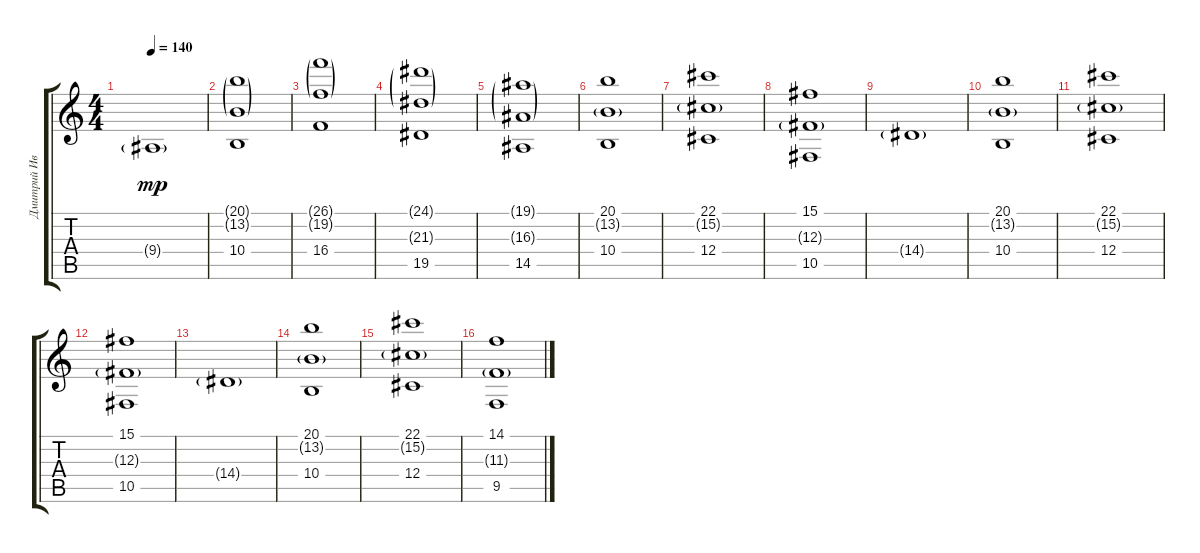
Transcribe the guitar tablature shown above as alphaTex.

\track ("Дмитрий Иванов" "Дмитрий Ив") {instrument viola}
\staff {score tabs}
\tuning (Eb4 Bb3 Gb3 Db3 Ab2 Eb2) {hide}
\ts (4 4)
\tempo 140
\clef g2
\ks c
9.4{g}.1{dy mp} |
(20.1{g} 13.2{g} 10.4).1 |
(26.1{g} 19.2{g} 16.4).1 |
(24.1{g} 21.3{g} 19.5).1 |
(19.1{g} 16.3{g} 14.5).1 |
(20.1 13.2{g} 10.4).1 |
(22.1 15.2{g} 12.4).1 |
(15.1 12.3{g} 10.5).1 |
14.4{g}.1 |
(20.1 13.2{g} 10.4).1 |
(22.1 15.2{g} 12.4).1 |
(15.1 12.3{g} 10.5).1 |
14.4{g}.1 |
(20.1 13.2{g} 10.4).1 |
(22.1 15.2{g} 12.4).1 |
(14.1 11.3{g} 9.5).1
